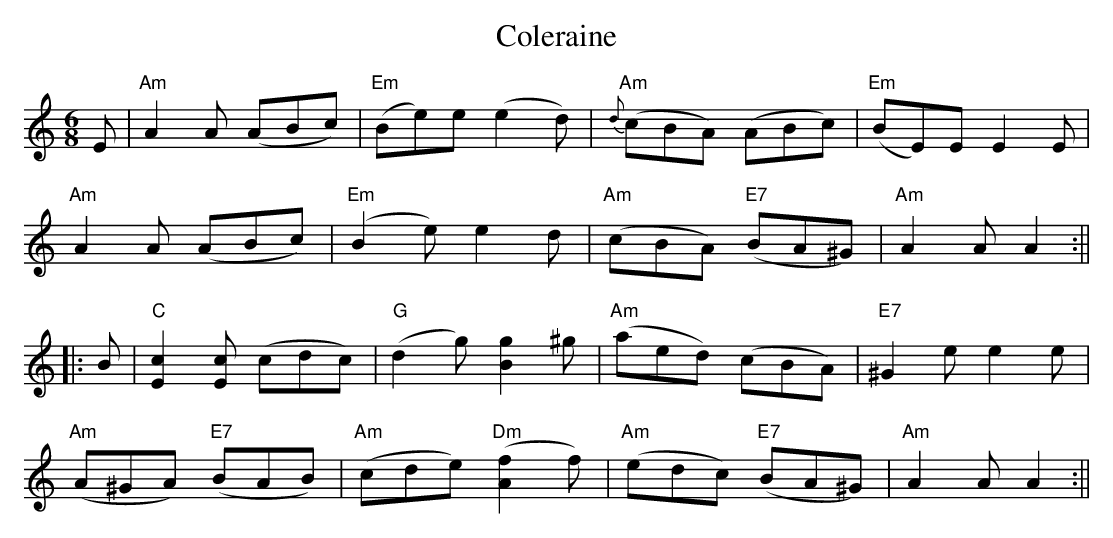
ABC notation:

X:1
T:Coleraine
M:6/8
L:1/8
K:Amin
E|"Am" A2 A (ABc)|"Em" (Be)e (e2 d)|"Am"{d-}(cBA) (ABc)|"Em"(BE)E E2 E|
"Am" A2 A (ABc)|"Em" (B2e) e2 d|"Am" (cBA) "E7"(BA^G)|"Am" A2 A A2:||
||:B|"C"[E2c2] [Ec] (cdc)|"G"(d2 g)[B2g2] ^g|"Am" (aed) (cBA)|"E7"^G2 e e2 e|
"Am"(A^GA) "E7" (BAB)|"Am" (cde) "Dm" ([A2f2] f)|"Am" (edc) "E7" (BA^G)|"Am" A2 A A2:||
